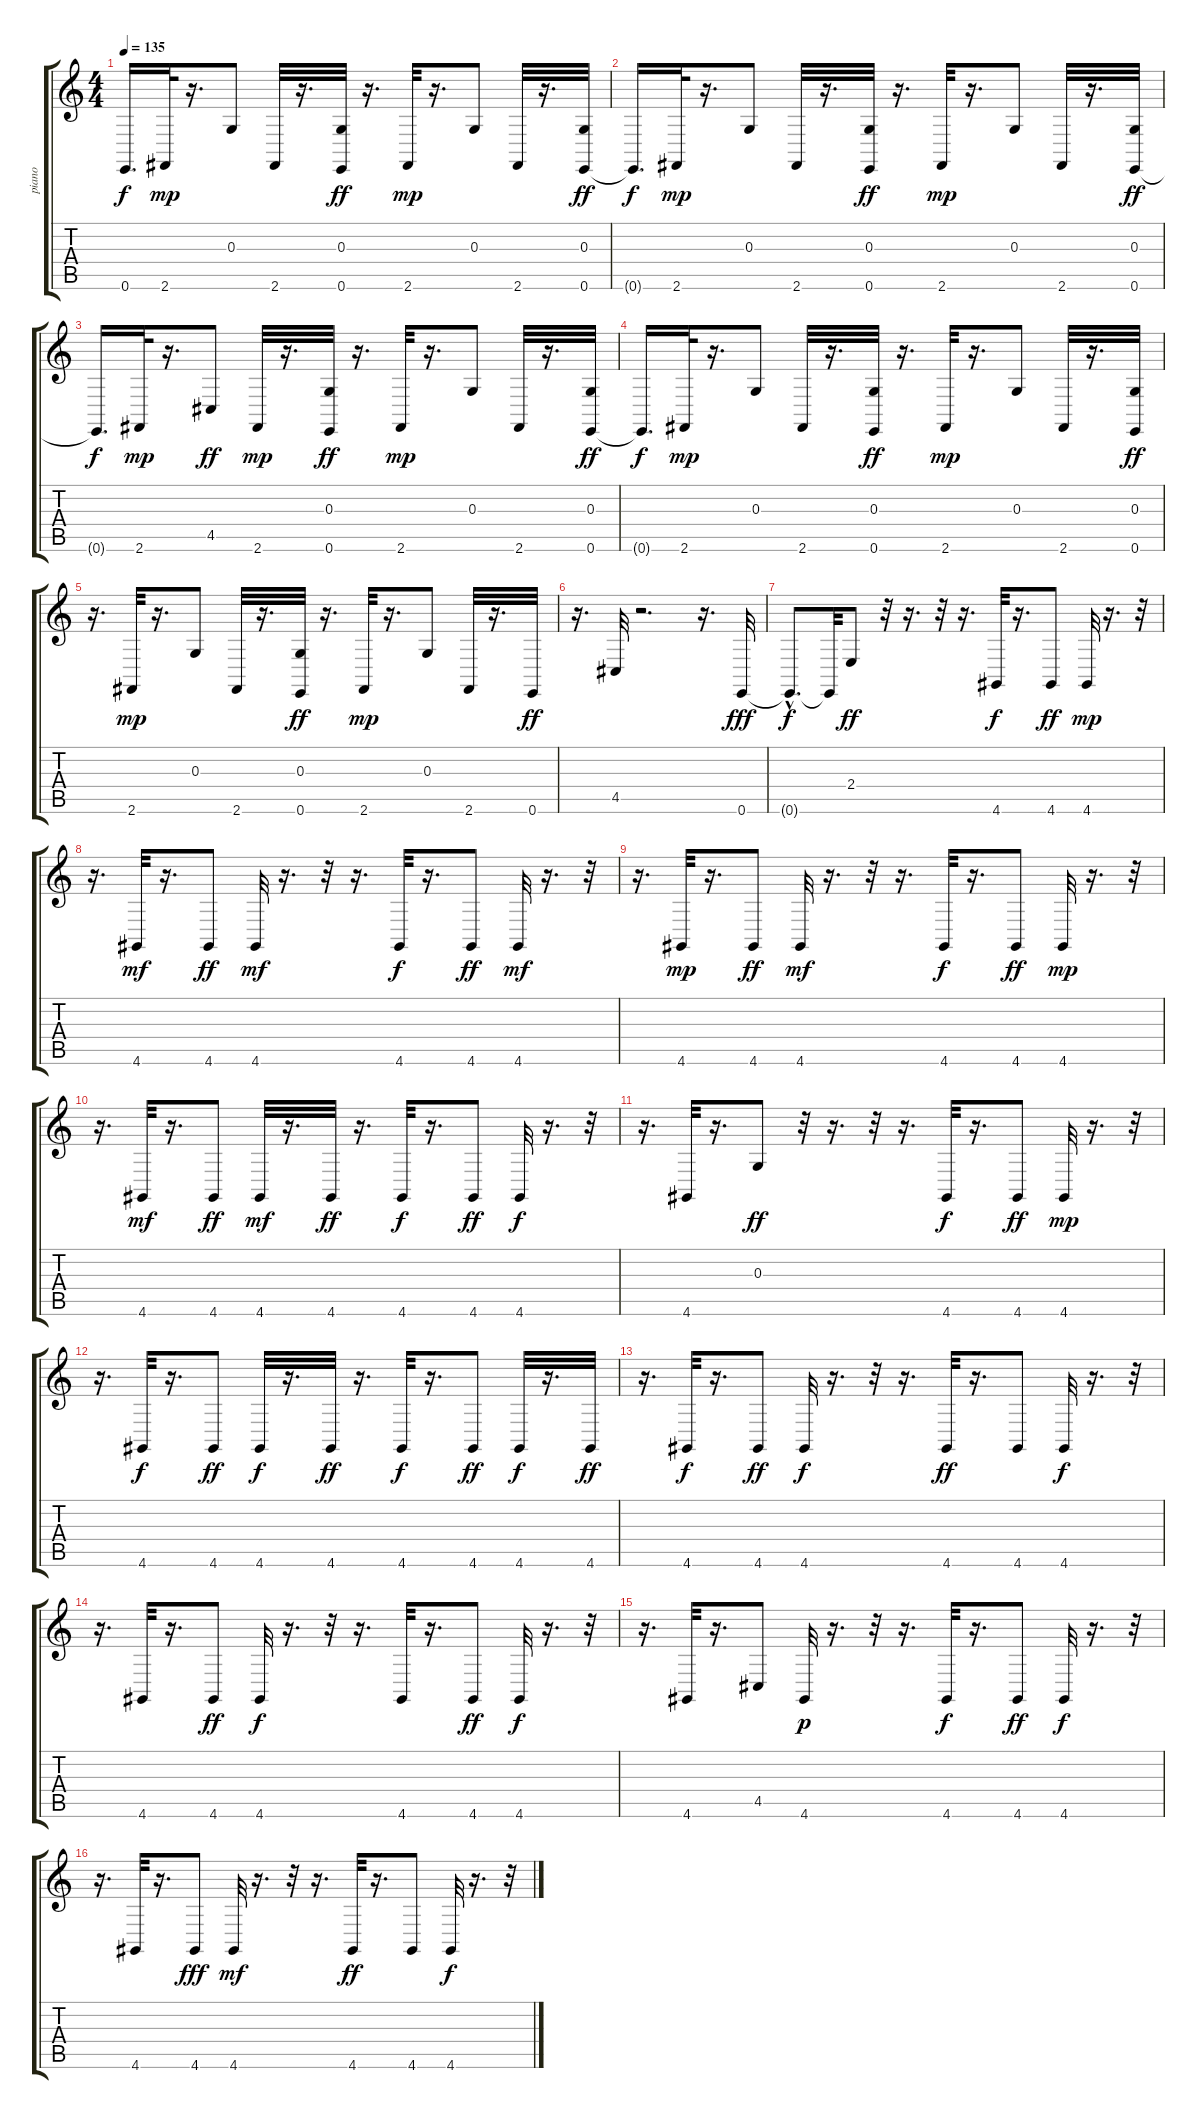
\track ("piano" "piano") {instrument acousticgrandpiano}
\staff {score tabs}
\tuning (E4 B3 G3 D3 A2 E2) {hide}
\ts (4 4)
\tempo 135
\clef g2
\ks c
0.6{t}.16{d dy f} 2.6.32{dy mp} r.16{d} 0.3.8 2.6.32 r.16{d} (0.3 0.6).32{dy ff} r.16{d} 2.6.32{dy mp} r.16{d} 0.3.8 2.6.32 r.16{d} (0.3 0.6).32{dy ff} |
0.6{t}.16{d dy f} 2.6.32{dy mp} r.16{d} 0.3.8 2.6.32 r.16{d} (0.3 0.6).32{dy ff} r.16{d} 2.6.32{dy mp} r.16{d} 0.3.8 2.6.32 r.16{d} (0.3 0.6).32{dy ff} |
0.6{t}.16{d dy f} 2.6.32{dy mp} r.16{d} 4.5.8{dy ff} 2.6.32{dy mp} r.16{d} (0.3 0.6).32{dy ff} r.16{d} 2.6.32{dy mp} r.16{d} 0.3.8 2.6.32 r.16{d} (0.3 0.6).32{dy ff} |
0.6{t}.16{d dy f} 2.6.32{dy mp} r.16{d} 0.3.8 2.6.32 r.16{d} (0.3 0.6).32{dy ff} r.16{d} 2.6.32{dy mp} r.16{d} 0.3.8 2.6.32 r.16{d} (0.3 0.6).32{dy ff} |
r.16{d} 2.6.32{dy mp} r.16{d} 0.3.8 2.6.32 r.16{d} (0.3 0.6).32{dy ff} r.16{d} 2.6.32{dy mp} r.16{d} 0.3.8 2.6.32 r.16{d} 0.6.32{dy ff} |
r.16{d} 4.5.32 r.2{d} r.16{d} 0.6.32{dy fff} |
0.6{hac t}.8{d dy f} 0.6{t}.32 2.4.8{dy ff} r.32 r.16{d} r.32 r.16{d} 4.6.32{dy f} r.16{d} 4.6.8{dy ff} 4.6.32{dy mp} r.16{d} r.32 |
r.16{d} 4.6.32{dy mf} r.16{d} 4.6.8{dy ff} 4.6.32{dy mf} r.16{d} r.32 r.16{d} 4.6.32{dy f} r.16{d} 4.6.8{dy ff} 4.6.32{dy mf} r.16{d} r.32 |
r.16{d} 4.6.32{dy mp} r.16{d} 4.6.8{dy ff} 4.6.32{dy mf} r.16{d} r.32 r.16{d} 4.6.32{dy f} r.16{d} 4.6.8{dy ff} 4.6.32{dy mp} r.16{d} r.32 |
r.16{d} 4.6.32{dy mf} r.16{d} 4.6.8{dy ff} 4.6.32{dy mf} r.16{d} 4.6.32{dy ff} r.16{d} 4.6.32{dy f} r.16{d} 4.6.8{dy ff} 4.6.32{dy f} r.16{d} r.32 |
r.16{d} 4.6.32 r.16{d} 0.3.8{dy ff} r.32 r.16{d} r.32 r.16{d} 4.6.32{dy f} r.16{d} 4.6.8{dy ff} 4.6.32{dy mp} r.16{d} r.32 |
r.16{d} 4.6.32{dy f} r.16{d} 4.6.8{dy ff} 4.6.32{dy f} r.16{d} 4.6.32{dy ff} r.16{d} 4.6.32{dy f} r.16{d} 4.6.8{dy ff} 4.6.32{dy f} r.16{d} 4.6.32{dy ff} |
r.16{d} 4.6.32{dy f} r.16{d} 4.6.8{dy ff} 4.6.32{dy f} r.16{d} r.32 r.16{d} 4.6.32{dy ff} r.16{d} 4.6.8 4.6.32{dy f} r.16{d} r.32 |
r.16{d} 4.6.32 r.16{d} 4.6.8{dy ff} 4.6.32{dy f} r.16{d} r.32 r.16{d} 4.6.32 r.16{d} 4.6.8{dy ff} 4.6.32{dy f} r.16{d} r.32 |
r.16{d} 4.6.32 r.16{d} 4.5.8 4.6.32{dy p} r.16{d} r.32 r.16{d} 4.6.32{dy f} r.16{d} 4.6.8{dy ff} 4.6.32{dy f} r.16{d} r.32 |
r.16{d} 4.6.32 r.16{d} 4.6.8{dy fff} 4.6.32{dy mf} r.16{d} r.32 r.16{d} 4.6.32{dy ff} r.16{d} 4.6.8 4.6.32{dy f} r.16{d} r.32
